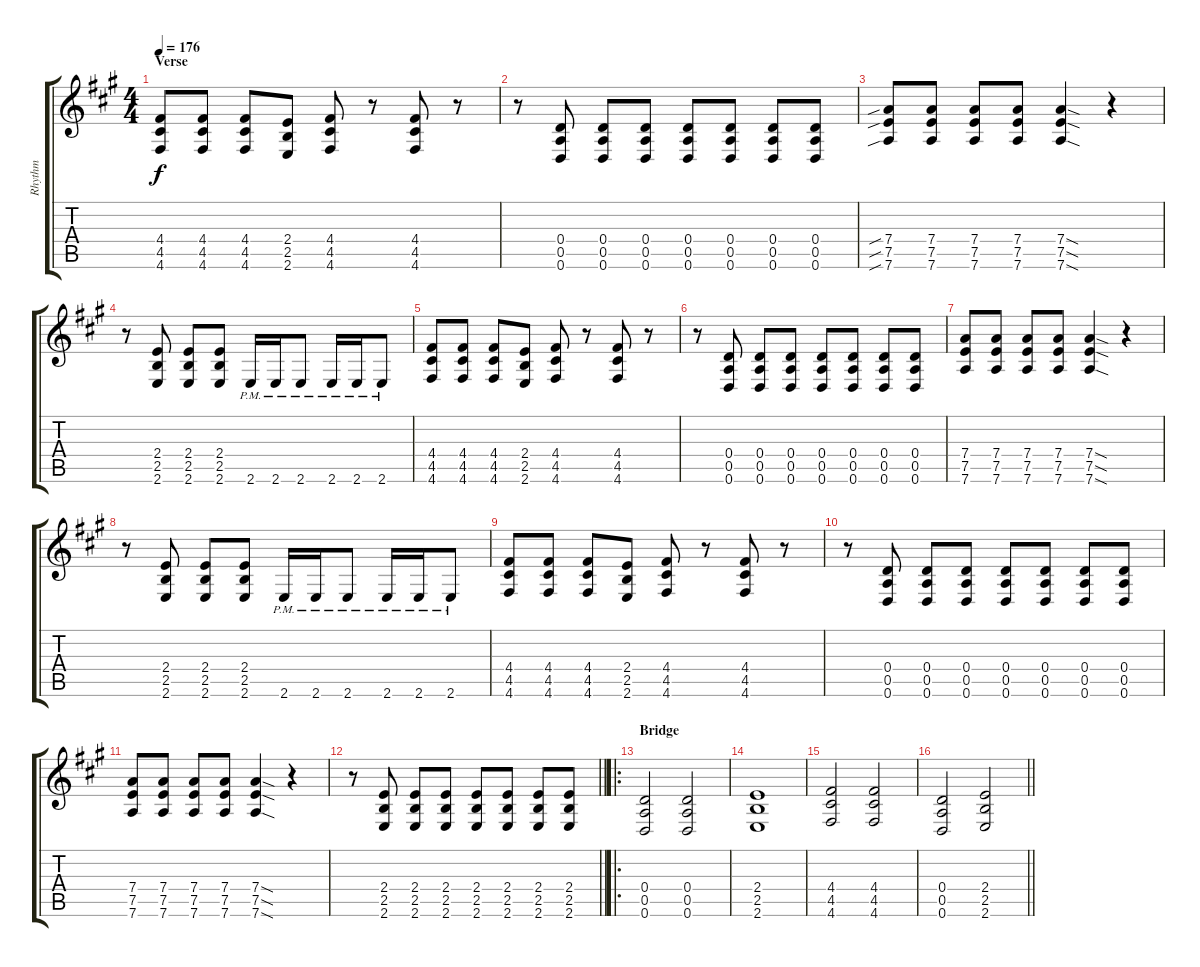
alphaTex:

\track ("Rhythm" "Rhythm") {instrument distortionguitar}
\staff {score tabs}
\tuning (E4 B3 G3 D3 A2 D2) {hide}
\ts (4 4)
\section ("" "Verse")
\tempo 176
\clef g2
\ks a
(4.4 4.5 4.6).8{dy f instrument distortionguitar} (4.4 4.5 4.6).8 (4.4 4.5 4.6).8 (2.4 2.5 2.6).8 (4.4 4.5 4.6).8 r.8 (4.4 4.5 4.6).8 r.8 |
r.8 (0.4 0.5 0.6).8 (0.4 0.5 0.6).8 (0.4 0.5 0.6).8 (0.4 0.5 0.6).8 (0.4 0.5 0.6).8 (0.4 0.5 0.6).8 (0.4 0.5 0.6).8 |
(7.4{sib} 7.5{sib} 7.6{sib}).8 (7.4 7.5 7.6).8 (7.4 7.5 7.6).8 (7.4 7.5 7.6).8 (7.4{sod} 7.5{sod} 7.6{sod}).4 r.4 |
r.8 (2.4 2.5 2.6).8 (2.4 2.5 2.6).8 (2.4 2.5 2.6).8 2.6{pm}.16 2.6{pm}.16 2.6{pm}.8 2.6{pm}.16 2.6{pm}.16 2.6{pm}.8 |
(4.4 4.5 4.6).8 (4.4 4.5 4.6).8 (4.4 4.5 4.6).8 (2.4 2.5 2.6).8 (4.4 4.5 4.6).8 r.8 (4.4 4.5 4.6).8 r.8 |
r.8 (0.4 0.5 0.6).8 (0.4 0.5 0.6).8 (0.4 0.5 0.6).8 (0.4 0.5 0.6).8 (0.4 0.5 0.6).8 (0.4 0.5 0.6).8 (0.4 0.5 0.6).8 |
(7.4 7.5 7.6).8 (7.4 7.5 7.6).8 (7.4 7.5 7.6).8 (7.4 7.5 7.6).8 (7.4{sod} 7.5{sod} 7.6{sod}).4 r.4 |
r.8 (2.4 2.5 2.6).8 (2.4 2.5 2.6).8 (2.4 2.5 2.6).8 2.6{pm}.16 2.6{pm}.16 2.6{pm}.8 2.6{pm}.16 2.6{pm}.16 2.6{pm}.8 |
(4.4 4.5 4.6).8 (4.4 4.5 4.6).8 (4.4 4.5 4.6).8 (2.4 2.5 2.6).8 (4.4 4.5 4.6).8 r.8 (4.4 4.5 4.6).8 r.8 |
r.8 (0.4 0.5 0.6).8 (0.4 0.5 0.6).8 (0.4 0.5 0.6).8 (0.4 0.5 0.6).8 (0.4 0.5 0.6).8 (0.4 0.5 0.6).8 (0.4 0.5 0.6).8 |
(7.4 7.5 7.6).8 (7.4 7.5 7.6).8 (7.4 7.5 7.6).8 (7.4 7.5 7.6).8 (7.4{sod} 7.5{sod} 7.6{sod}).4 r.4 |
\barLineRight lightlight
r.8 (2.4 2.5 2.6).8 (2.4 2.5 2.6).8 (2.4 2.5 2.6).8 (2.4 2.5 2.6).8 (2.4 2.5 2.6).8 (2.4 2.5 2.6).8 (2.4 2.5 2.6).8 |
\ro
\section ("" "Bridge")
(0.4 0.5 0.6).2 (0.4 0.5 0.6).2 |
(2.4 2.5 2.6).1 |
(4.4 4.5 4.6).2 (4.4 4.5 4.6).2 |
\barLineRight lightlight
(0.4 0.5 0.6).2 (2.4 2.5 2.6).2
